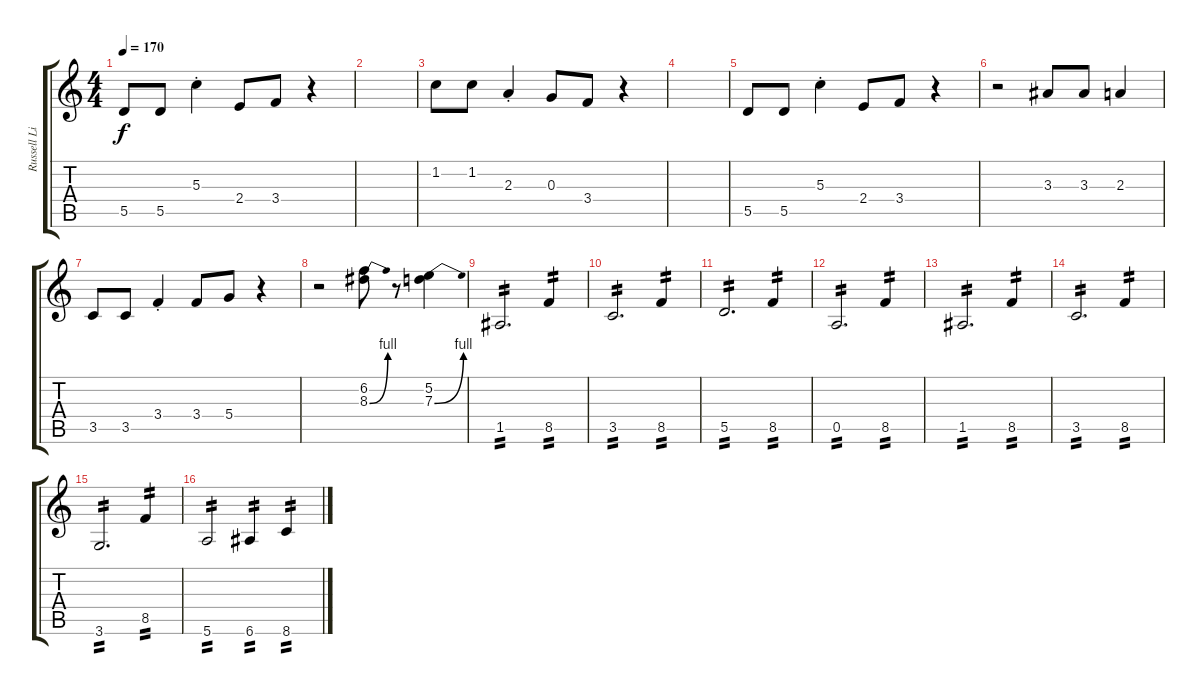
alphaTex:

\track ("Russell Lissack" "Russell Li") {instrument overdrivenguitar}
\staff {score tabs}
\tuning (E4 B3 G3 D3 A2 E2) {hide}
\ts (4 4)
\tempo 170
\clef g2
\ks c
5.5.8{dy f} 5.5.8 5.3{st}.4 2.4.8 3.4.8 r.4 |
|
1.2.8 1.2.8 2.3{st}.4 0.3.8 3.4.8 r.4 |
|
5.5.8 5.5.8 5.3{st}.4 2.4.8 3.4.8 r.4 |
r.2 3.3.8 3.3.8 2.3.4 |
3.5.8 3.5.8 3.4{st}.4 3.4.8 5.4.8 r.4 |
r.2 (6.2 8.3{be (bend 0 0 60 4)}).8 r.8 (5.2 7.3{be (bend 0 0 60 4)}).4 |
1.5.2{d tp 2} 8.5.4{tp 2} |
3.5.2{d tp 2} 8.5.4{tp 2} |
5.5.2{d tp 2} 8.5.4{tp 2} |
0.5.2{d tp 2} 8.5.4{tp 2} |
1.5.2{d tp 2} 8.5.4{tp 2} |
3.5.2{d tp 2} 8.5.4{tp 2} |
3.6.2{d tp 2} 8.5.4{tp 2} |
5.6.2{tp 2} 6.6.4{tp 2} 8.6.4{tp 2}
